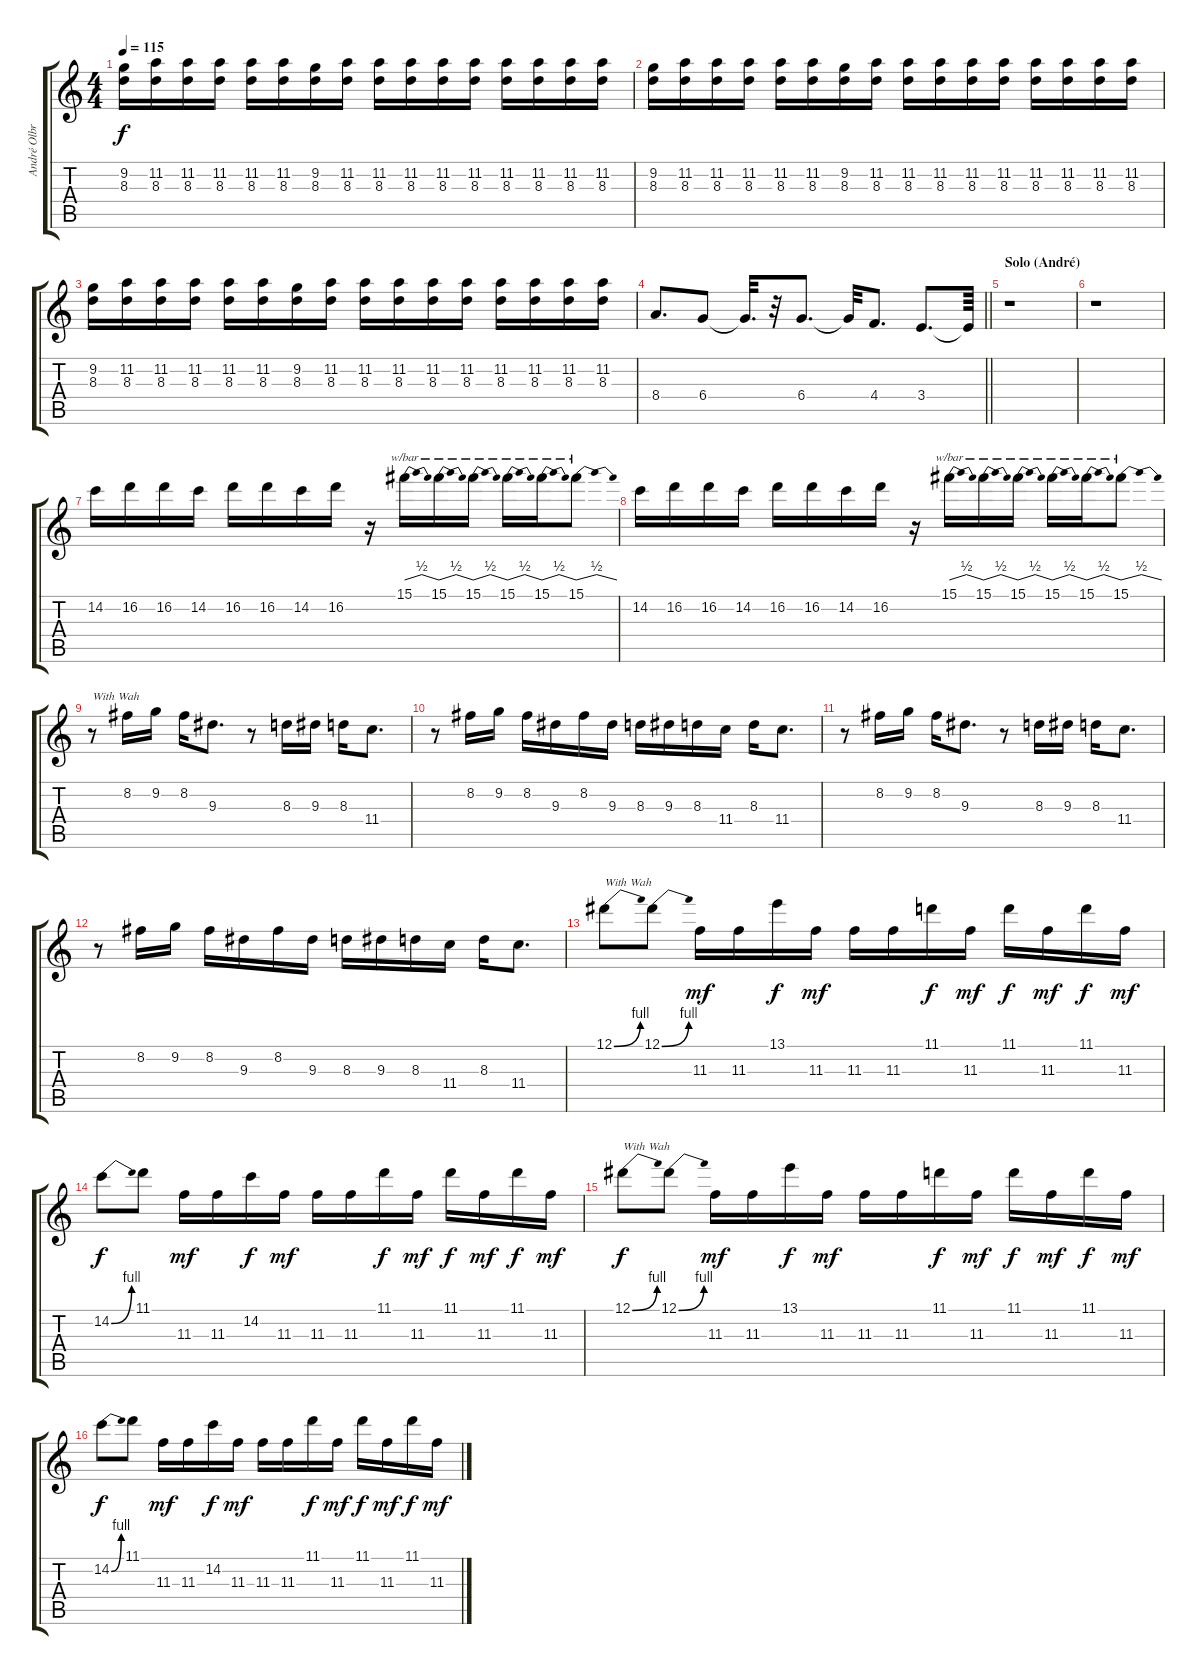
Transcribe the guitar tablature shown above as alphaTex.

\track ("André Olbrich" "André Olbr") {instrument distortionguitar}
\staff {score tabs}
\tuning (Eb4 Bb3 Gb3 Db3 Ab2 Eb2) {hide}
\ts (4 4)
\tempo 115
\clef g2
\ks c
(9.2 8.3).16{dy f volume 10} (11.2 8.3).16 (11.2 8.3).16 (11.2 8.3).16 (11.2 8.3).16 (11.2 8.3).16 (9.2 8.3).16 (11.2 8.3).16 (11.2 8.3).16 (11.2 8.3).16 (11.2 8.3).16 (11.2 8.3).16 (11.2 8.3).16 (11.2 8.3).16 (11.2 8.3).16 (11.2 8.3).16 |
(9.2 8.3).16 (11.2 8.3).16 (11.2 8.3).16 (11.2 8.3).16 (11.2 8.3).16 (11.2 8.3).16 (9.2 8.3).16 (11.2 8.3).16 (11.2 8.3).16 (11.2 8.3).16 (11.2 8.3).16 (11.2 8.3).16 (11.2 8.3).16 (11.2 8.3).16 (11.2 8.3).16 (11.2 8.3).16 |
(9.2 8.3).16 (11.2 8.3).16 (11.2 8.3).16 (11.2 8.3).16 (11.2 8.3).16 (11.2 8.3).16 (9.2 8.3).16 (11.2 8.3).16 (11.2 8.3).16 (11.2 8.3).16 (11.2 8.3).16 (11.2 8.3).16 (11.2 8.3).16 (11.2 8.3).16 (11.2 8.3).16 (11.2 8.3).16 |
\barLineRight lightlight
8.4.8{d volume 13} 6.4.8 6.4{t}.32{d} r.32 6.4.8{d} 6.4{t}.32 4.4.8{d} 3.4.8{d} 3.4{t}.64 |
\section ("" "Solo (André)")
r.1{volume 14} |
r.1 |
14.2.16 16.2.16 16.2.16 14.2.16 16.2.16 16.2.16 14.2.16 16.2.16 r.16 15.1.16{tbe (dip default 0 0 45 2 60 0)} 15.1.16{tbe (dip default 0 0 45 2 60 0)} 15.1.16{tbe (dip default 0 0 45 2 60 0)} 15.1.16{tbe (dip default 0 0 45 2 60 0)} 15.1.16{tbe (dip default 0 0 45 2 60 0)} 15.1.8{tbe (dip default 0 0 45 2 60 0)} |
14.2.16 16.2.16 16.2.16 14.2.16 16.2.16 16.2.16 14.2.16 16.2.16 r.16 15.1.16{tbe (dip default 0 0 45 2 60 0)} 15.1.16{tbe (dip default 0 0 45 2 60 0)} 15.1.16{tbe (dip default 0 0 45 2 60 0)} 15.1.16{tbe (dip default 0 0 45 2 60 0)} 15.1.16{tbe (dip default 0 0 45 2 60 0)} 15.1.8{tbe (dip default 0 0 45 2 60 0)} |
r.8{txt "With Wah"} 8.2.16 9.2.16 8.2.16 9.3.8{d} r.8 8.3.16 9.3.16 8.3.16 11.4.8{d} |
r.8 8.2.16 9.2.16 8.2.16 9.3.16 8.2.16 9.3.16 8.3.16 9.3.16 8.3.16 11.4.16 8.3.16 11.4.8{d} |
r.8 8.2.16 9.2.16 8.2.16 9.3.8{d} r.8 8.3.16 9.3.16 8.3.16 11.4.8{d} |
r.8 8.2.16 9.2.16 8.2.16 9.3.16 8.2.16 9.3.16 8.3.16 9.3.16 8.3.16 11.4.16 8.3.16 11.4.8{d} |
12.1{be (bend 0 0 60 4)}.8{txt "With Wah"} 12.1{be (bend 0 0 60 4)}.8 11.3.16{dy mf} 11.3.16 13.1.16{dy f} 11.3.16{dy mf} 11.3.16 11.3.16 11.1.16{dy f} 11.3.16{dy mf} 11.1.16{dy f} 11.3.16{dy mf} 11.1.16{dy f} 11.3.16{dy mf} |
14.2{be (bend 0 0 60 4)}.8{dy f} 11.1.8 11.3.16{dy mf} 11.3.16 14.2.16{dy f} 11.3.16{dy mf} 11.3.16 11.3.16 11.1.16{dy f} 11.3.16{dy mf} 11.1.16{dy f} 11.3.16{dy mf} 11.1.16{dy f} 11.3.16{dy mf} |
12.1{be (bend 0 0 60 4)}.8{txt "With Wah" dy f} 12.1{be (bend 0 0 60 4)}.8 11.3.16{dy mf} 11.3.16 13.1.16{dy f} 11.3.16{dy mf} 11.3.16 11.3.16 11.1.16{dy f} 11.3.16{dy mf} 11.1.16{dy f} 11.3.16{dy mf} 11.1.16{dy f} 11.3.16{dy mf} |
14.2{be (bend 0 0 60 4)}.8{dy f} 11.1.8 11.3.16{dy mf} 11.3.16 14.2.16{dy f} 11.3.16{dy mf} 11.3.16 11.3.16 11.1.16{dy f} 11.3.16{dy mf} 11.1.16{dy f} 11.3.16{dy mf} 11.1.16{dy f} 11.3.16{dy mf}
